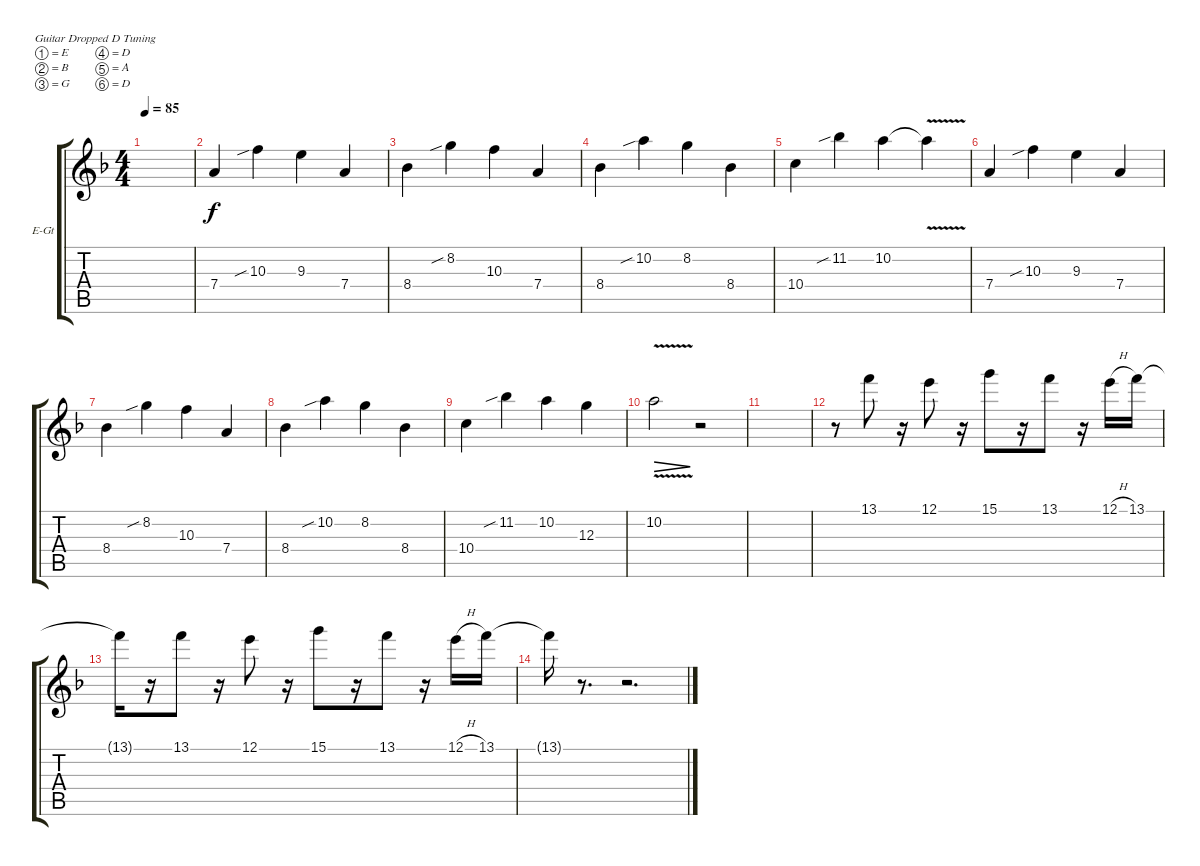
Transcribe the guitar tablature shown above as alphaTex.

\bracketExtendMode groupsimilarinstruments
\firstSystemTrackNameOrientation horizontal
\otherSystemsTrackNameOrientation horizontal
\track ("Lead Guitar 1" "E-Gt") {instrument distortionguitar}
\staff {score tabs}
\tuning (E4 B3 G3 D3 A2 D2)
\ts (4 4)
\tempo 85
\clef g2
\ks dminor
|
7.4.4 10.3{sib}.4 9.3.4 7.4.4 |
8.4.4 8.2{sib}.4 10.3.4 7.4.4 |
8.4.4 10.2{sib}.4 8.2.4 8.4.4 |
10.4.4 11.2{sib}.4 10.2.4 10.2{v t}.4 |
7.4.4 10.3{sib}.4 9.3.4 7.4.4 |
8.4.4 8.2{sib}.4 10.3.4 7.4.4 |
8.4.4 10.2{sib}.4 8.2.4 8.4.4 |
10.4.4 11.2{sib}.4 10.2.4 12.3.4 |
10.2{v}.2{dec} r.2 |
|
r.8 13.1.8 r.16 12.1.8 r.16 15.1.8 r.16 13.1.8 r.16 12.1{h}.16 13.1.16 |
13.1{t}.16 r.16 13.1.8 r.16 12.1.8 r.16 15.1.8 r.16 13.1.8 r.16 12.1{h}.16 13.1.16 |
13.1{t}.16 r.8{d} r.2{d}
